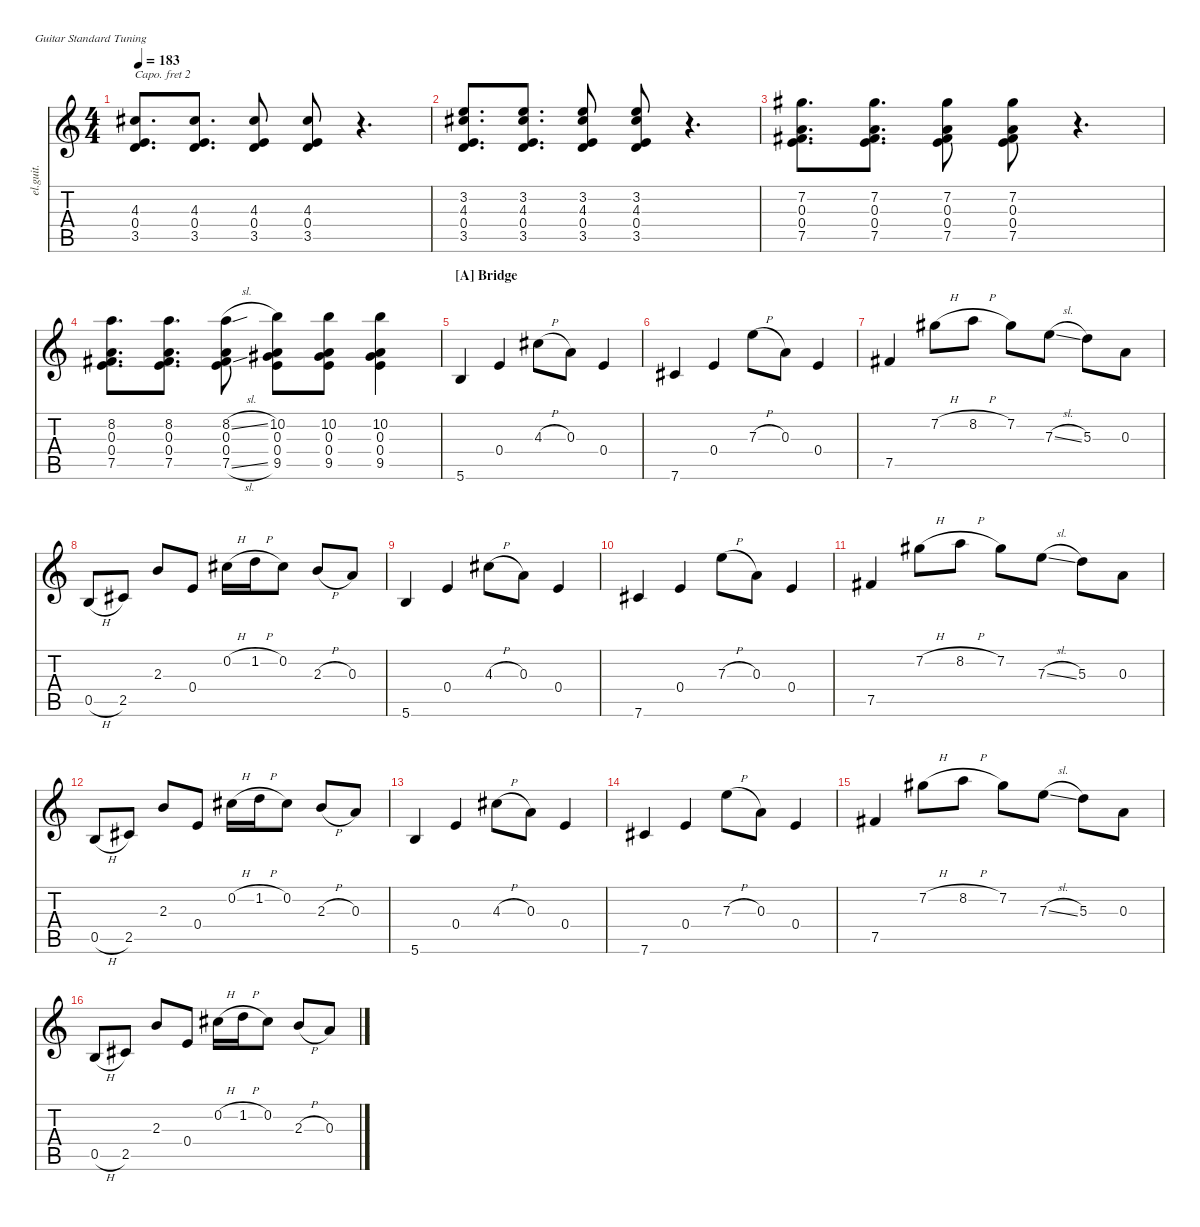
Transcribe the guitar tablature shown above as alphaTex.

\defaultSystemsLayout 4
\hideDynamics
\bracketExtendMode nobrackets
\otherSystemsTrackNameOrientation horizontal
\track ("Clean Guitar" "el.guit.") {instrument electricguitarclean}
\staff {score tabs}
\capo 2
\tuning (E4 B3 G3 D3 A2 E2)
\ts (4 4)
\tempo 183
\clef g2
\ks c
(3.5 0.4 4.3{acc #}).8{d dy mf beam Up} (3.5 0.4 4.3{acc #}).8{d beam Up} (3.5 0.4 4.3{acc #}).8{beam Up} (3.5 0.4 4.3{acc #}).8{beam Up} r.4{d beam Up} |
(3.5 0.4 4.3{acc #} 3.2).8{d beam Up} (3.5 0.4 4.3{acc #} 3.2).8{d beam Up} (3.5 0.4 4.3{acc #} 3.2).8{beam Up} (3.5 0.4 4.3{acc #} 3.2).8{beam Up} r.4{d beam Up} |
(7.5{acc #} 0.4 0.3 7.2{acc #}).8{d beam Down} (7.5{acc #} 0.4 0.3 7.2{acc #}).8{d beam Down} (7.5{acc #} 0.4 0.3 7.2{acc #}).8{beam Down} (7.5{acc #} 0.4 0.3 7.2{acc #}).8{beam Down} r.4{d beam Down} |
(7.5{acc #} 0.4 0.3 8.2).8{d beam Down} (7.5{acc #} 0.4 0.3 8.2).8{d beam Down} (7.5{sl acc #} 0.4 0.3 8.2{sl}).8{beam Down} (9.5{acc #} 0.4 0.3 10.2).8{beam Down} (10.2 0.3 0.4 9.5{acc #}).8{beam Down} (10.2 0.3 0.4 9.5{acc #}).4{beam Down} |
\section ("A" "Bridge")
5.6.4{beam Up} 0.4.4{beam Up} 4.3{h acc #}.8{beam Down} 0.3.8{beam Down} 0.4.4{beam Up} |
7.6{acc #}.4{beam Up} 0.4.4{beam Up} 7.3{h}.8{beam Down} 0.3.8{beam Down} 0.4.4{beam Up} |
7.5{acc #}.4{beam Up} 7.2{h acc #}.8{beam Down} 8.2{h}.8{beam Down} 7.2{acc #}.8{beam Down} 7.3{sl}.8{beam Down} 5.3.8{beam Down} 0.3.8{beam Down} |
0.5{h}.8{beam Up} 2.5{acc #}.8{beam Up} 2.3.8{beam Up} 0.4.8{beam Up} 0.2{h acc #}.16{beam Down} 1.2{h}.16{beam Down} 0.2{acc #}.8{beam Down} 2.3{h}.8{beam Up} 0.3.8{beam Up} |
5.6.4{beam Up} 0.4.4{beam Up} 4.3{h acc #}.8{beam Down} 0.3.8{beam Down} 0.4.4{beam Up} |
7.6{acc #}.4{beam Up} 0.4.4{beam Up} 7.3{h}.8{beam Down} 0.3.8{beam Down} 0.4.4{beam Up} |
7.5{acc #}.4{beam Up} 7.2{h acc #}.8{beam Down} 8.2{h}.8{beam Down} 7.2{acc #}.8{beam Down} 7.3{sl}.8{beam Down} 5.3.8{beam Down} 0.3.8{beam Down} |
0.5{h}.8{beam Up} 2.5{acc #}.8{beam Up} 2.3.8{beam Up} 0.4.8{beam Up} 0.2{h acc #}.16{beam Down} 1.2{h}.16{beam Down} 0.2{acc #}.8{beam Down} 2.3{h}.8{beam Up} 0.3.8{beam Up} |
5.6.4{beam Up} 0.4.4{beam Up} 4.3{h acc #}.8{beam Down} 0.3.8{beam Down} 0.4.4{beam Up} |
7.6{acc #}.4{beam Up} 0.4.4{beam Up} 7.3{h}.8{beam Down} 0.3.8{beam Down} 0.4.4{beam Up} |
7.5{acc #}.4{beam Up} 7.2{h acc #}.8{beam Down} 8.2{h}.8{beam Down} 7.2{acc #}.8{beam Down} 7.3{sl}.8{beam Down} 5.3.8{beam Down} 0.3.8{beam Down} |
0.5{h}.8{beam Up} 2.5{acc #}.8{beam Up} 2.3.8{beam Up} 0.4.8{beam Up} 0.2{h acc #}.16{beam Down} 1.2{h}.16{beam Down} 0.2{acc #}.8{beam Down} 2.3{h}.8{beam Up} 0.3.8{beam Up}
